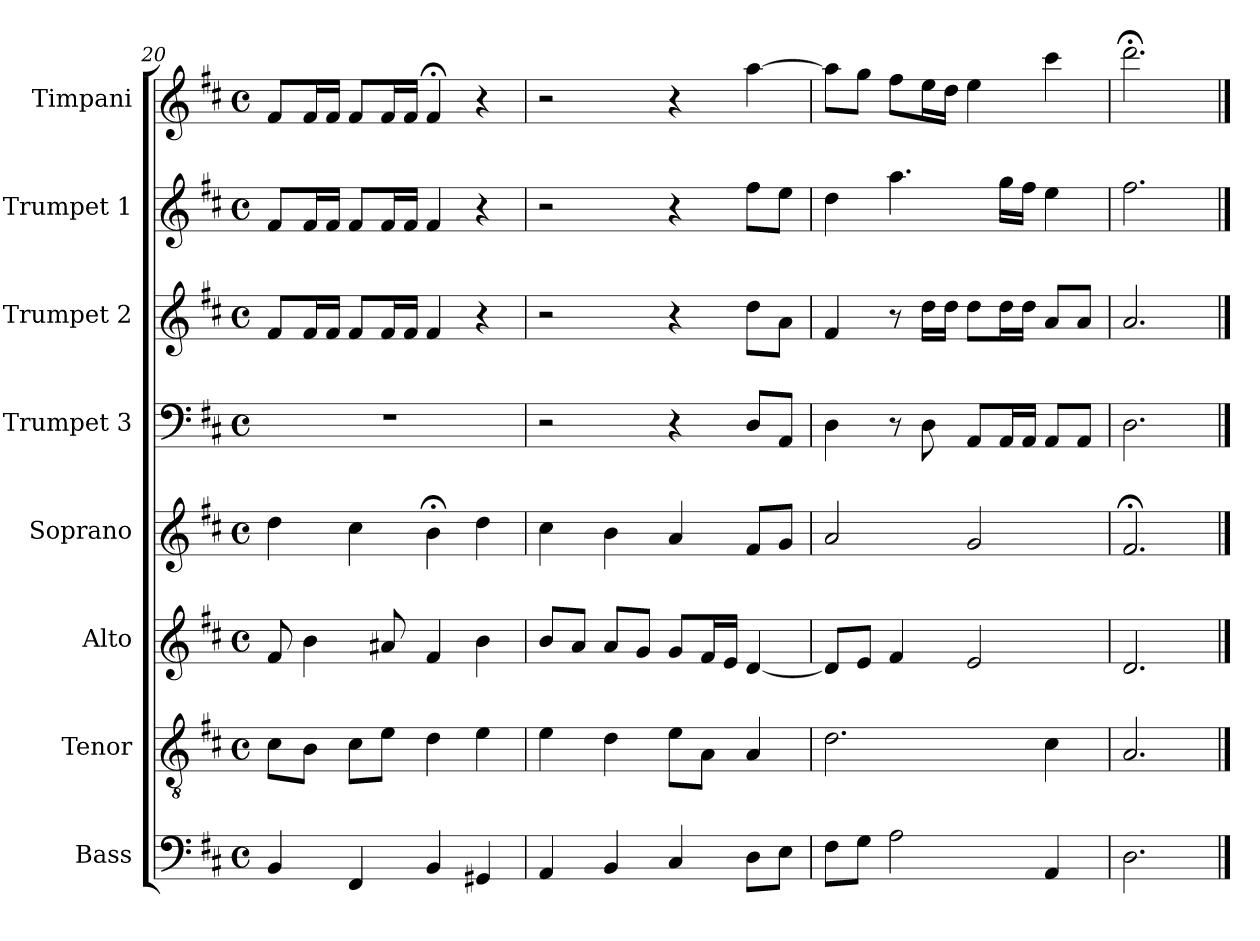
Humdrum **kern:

**kern	**kern	**kern	**kern	**kern	**kern	**kern	**kern
*part8	*part7	*part6	*part5	*part4	*part3	*part2	*part1
*staff8	*staff7	*staff6	*staff5	*staff4	*staff3	*staff2	*staff1
*I"Bass	*I"Tenor	*I"Alto	*I"Soprano	*I"Trumpet 3	*I"Trumpet 2	*I"Trumpet 1	*I"Timpani
*I'B.	*I'T.	*I'A.	*I'S.	*I'Tpt	*I'Tpt	*I'Tpt	*I'Timp
!!LO:PB:g=z
*clefF4	*clefGv2	*clefG2	*clefG2	*clefF4	*clefG2	*clefG2	*clefG2
*	*	*	*	*	*ITrd1c2	*ITrd1c2	*ITrd1c2
*k[f#c#]	*k[f#c#]	*k[f#c#]	*k[f#c#]	*k[f#c#]	*k[]	*k[]	*k[]
*D:	*D:	*D:	*D:	*D:	*C:	*C:	*C:
*M4/4	*M4/4	*M4/4	*M4/4	*M4/4	*M4/4	*M4/4	*M4/4
*met(c)	*met(c)	*met(c)	*met(c)	*met(c)	*met(c)	*met(c)	*met(c)
=20	=20	=20	=20	=20	=20	=20	=20
4BB/	8c#\L	8f#/	4dd\	1r	8e/L	8e/L	8e/L
.	8B\J	4b\	.	.	16e/L	16e/L	16e/L
.	.	.	.	.	16e/JJ	16e/JJ	16e/JJ
4FF#/	8c#\L	.	4cc#\	.	8e/L	8e/L	8e/L
.	8e\J	8a#X/	.	.	16e/L	16e/L	16e/L
.	.	.	.	.	16e/JJ	16e/JJ	16e/JJ
4BB/	4d\	4f#/	4b;<\	.	4e/	4e/	4e;</
4GG#X/	4e\	4b\	4dd\	.	4r	4r	4r
=21	=21	=21	=21	=21	=21	=21	=21
4AA/	4e\	8b/L	4cc#\	2r	2r	2r	2r
.	.	8a/J	.	.	.	.	.
4BB/	4d\	8a/L	4b\	.	.	.	.
.	.	8g/J	.	.	.	.	.
4C#/	8e\L	8g/L	4a/	4r	4r	4r	4r
.	8A\J	16f#/L	.	.	.	.	.
.	.	16e/JJ	.	.	.	.	.
8D\L	4A/	[4d/	8f#/L	8D/L	8cc\L	8ee\L	[4gg\
8E\J	.	.	8g/J	8AA/J	8g\J	8dd\J	.
=22	=22	=22	=22	=22	=22	=22	=22
8F#\L	2.d\	8d/L]	2a/	4D\	4e/	4cc\	8gg\L]
8G\J	.	8e/J	.	.	.	.	8ff\J
2A\	.	4f#/	.	8r	8r	4.gg\	8ee\L
.	.	.	.	8D\	16cc\LL	.	16dd\L
.	.	.	.	.	16cc\JJ	.	16cc\JJ
.	.	2e/	2g/	8AA/L	8cc\L	.	4dd\
.	.	.	.	16AA/L	16cc\L	16ff\LL	.
.	.	.	.	16AA/JJ	16cc\JJ	16ee\JJ	.
4AA/	4c#\	.	.	8AA/L	8g/L	4dd\	4bb\
.	.	.	.	8AA/J	8g/J	.	.
=23	=23	=23	=23	=23	=23	=23	=23
2.D\	2.A/	2.d/	2.f#;</	2.D\	2.g/	2.ee\	2.ccc;<\
==	==	==	==	==	==	==	==
*-	*-	*-	*-	*-	*-	*-	*-
